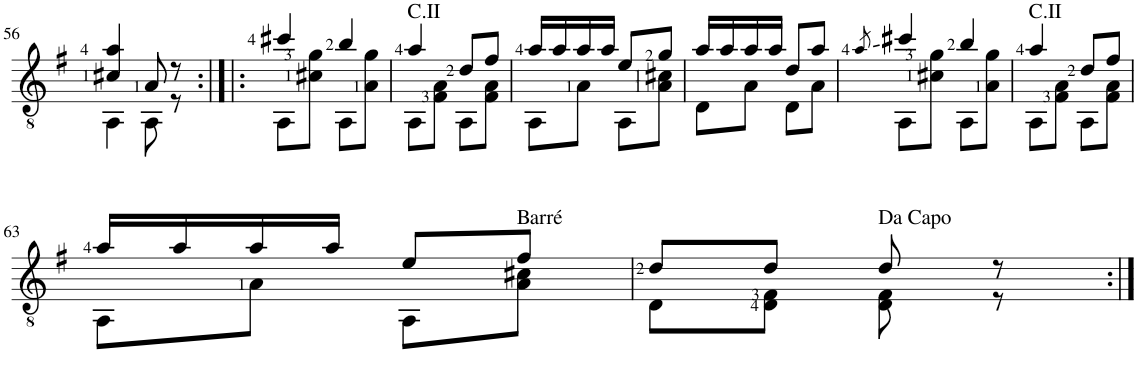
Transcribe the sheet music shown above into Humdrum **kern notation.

**kern
*part1
*staff1
*I"Guitar
*I'Guit.
!!LO:PB:g=z
*clefGv2
*k[f#]
*M2/4
=56
*^
4c#X/ 4a/	4AA\
8A/	8AA\
8r	8r
=57:|!|:	=57:|!|:
4cc#X/	8AA\L
.	8c#X\ 8g\J
4b/	8AA\L
.	8A\ 8g\J
=58	=58
!LO:TX:a:t=C.II	!
4a/	8AA\L
.	8F#\ 8A\J
8d/L	8AA\L
8f#/J	8F#\ 8A\J
=59	=59
16a/LL	8AA\L
16a/	.
16a/	8A\J
16a/JJ	.
8e/L	8AA\L
8g/J	8A\ 8c#X\J
=60	=60
16a/LL	8D\L
16a/	.
16a/	8A\J
16a/JJ	.
8d/L	8D\L
8a/J	8A\J
=61	=61
8qa/	.
4cc#X/	8AA\L
.	8c#X\ 8g\J
4b/	8AA\L
.	8A\ 8g\J
=62	=62
!LO:TX:a:t=C.II	!
4a/	8AA\L
.	8F#\ 8A\J
8d/L	8AA\L
8f#/J	8F#\ 8A\J
!!LO:LB:g=z	!!
=63	=63
16a/LL	8AA\L
16a/	.
16a/	8A\J
16a/JJ	.
8e/L	8AA\L
!LO:TX:a:t=Barré	!
8f#/J	8A\ 8c#X\J
=64	=64
8d/L	8D\L
8d/J	8D\ 8F#\J
8d/	8D\ 8F#\
8r	8r
*v	*v
=:|!
*-
